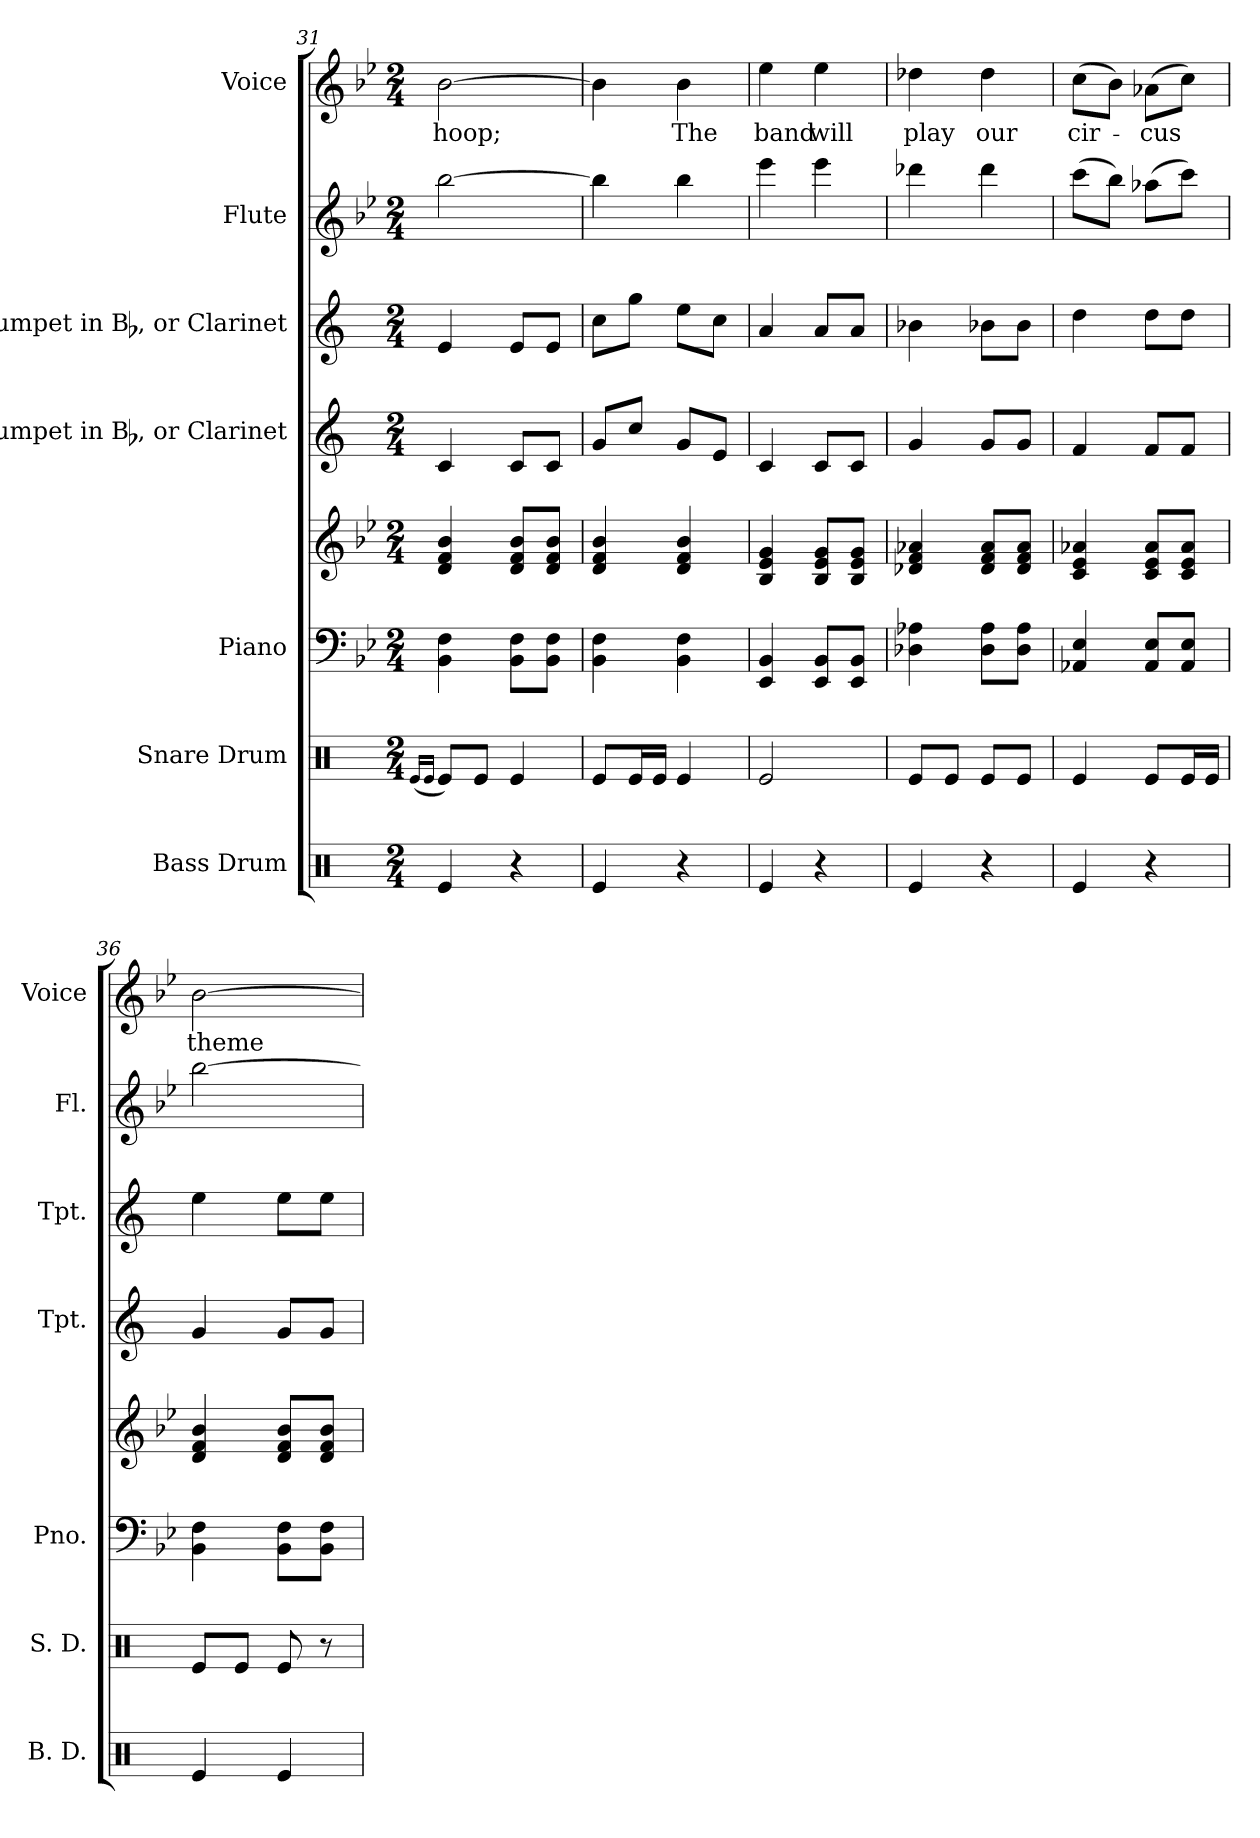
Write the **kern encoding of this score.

**kern	**kern	**kern	**kern	**kern	**kern	**kern	**kern	**text
*part7	*part6	*part5	*part5	*part4	*part3	*part2	*part1	*part1
*staff8	*staff7	*staff6	*staff5	*staff4	*staff3	*staff2	*staff1	*staff1
*I"Bass Drum	*I"Snare Drum	*I"Piano	*	*I"Trumpet in Bb, or Clarinet	*I"Trumpet in Bb, or Clarinet	*I"Flute	*I"Voice	*
*I'B. D.	*I'S. D.	*I'Pno.	*	*I'Tpt.	*I'Tpt.	*I'Fl.	*I'Voice	*
*clefX	*clefX	*clefF4	*clefG2	*clefG2	*clefG2	*clefG2	*clefG2	*
*	*	*	*	*ITrd1c2	*ITrd1c2	*	*	*
*k[]	*k[]	*k[b-e-]	*k[b-e-]	*k[b-e-]	*k[b-e-]	*k[b-e-]	*k[b-e-]	*
*C:	*C:	*B-:	*B-:	*B-:	*B-:	*B-:	*B-:	*
*M2/4	*M2/4	*M2/4	*M2/4	*M2/4	*M2/4	*M2/4	*M2/4	*
=31	=31	=31	=31	=31	=31	=31	=31	=31
.	(16qRei/LL	.	.	.	.	.	.	.
.	16qRei/JJ	.	.	.	.	.	.	.
!	!	!	!	!	!	!	!	!LO:LY:b:color=#000000
4Rei/	8Rei/L)	4BB-i\ 4Fi	4di/ 4fi 4b-i	4B-i/	4di/	[2bb-i\	[2b-i\	hoop;
.	8Rei/J	.	.	.	.	.	.	.
4r	4Rei/	8BB-i\ 8FiL	8di/ 8fi 8b-iL	8B-i/L	8di/L	.	.	.
.	.	8BB-i\ 8FiJ	8di/ 8fi 8b-iJ	8B-i/J	8di/J	.	.	.
!!LO:LB:g=z
=32	=32	=32	=32	=32	=32	=32	=32	=32
4Rei/	8Rei/L	4BB-i\ 4Fi	4di/ 4fi 4b-i	8fi/L	8b-i\L	4bb-i\]	4b-i\]	.
.	16Rei/L	.	.	8b-i/J	8ffi\J	.	.	.
.	16Rei/JJ	.	.	.	.	.	.	.
!	!	!	!	!	!	!	!	!LO:LY:b:color=#000000
4r	4Rei/	4BB-i\ 4Fi	4di/ 4fi 4b-i	8fi/L	8ddi\L	4bb-i\	4b-i\	The
.	.	.	.	8di/J	8b-i\J	.	.	.
=33	=33	=33	=33	=33	=33	=33	=33	=33
!	!	!	!	!	!	!	!	!LO:LY:b:color=#000000
4Rei/	2Rei/	4EE-i/ 4BB-i	4B-i/ 4e-i 4gi	4B-i/	4gi/	4eee-i\	4ee-i\	band
!	!	!	!	!	!	!	!	!LO:LY:b:color=#000000
4r	.	8EE-i/ 8BB-iL	8B-i/ 8e-i 8giL	8B-i/L	8gi/L	4eee-i\	4ee-i\	will
.	.	8EE-i/ 8BB-iJ	8B-i/ 8e-i 8giJ	8B-i/J	8gi/J	.	.	.
=34	=34	=34	=34	=34	=34	=34	=34	=34
!	!	!	!	!	!	!	!	!LO:LY:b:color=#000000
4Rei/	8Rei/L	4D-Xi\ 4A-Xi	4d-Xi/ 4fi 4a-Xi	4fi/	4a-Xi\	4ddd-Xi\	4dd-Xi\	play
.	8Rei/J	.	.	.	.	.	.	.
!	!	!	!	!	!	!	!	!LO:LY:b:color=#000000
4r	8Rei/L	8D-i\ 8A-iL	8d-i/ 8fi 8a-iL	8fi/L	8a-Xi\L	4ddd-i\	4dd-i\	our
.	8Rei/J	8D-i\ 8A-iJ	8d-i/ 8fi 8a-iJ	8fi/J	8a-i\J	.	.	.
=35	=35	=35	=35	=35	=35	=35	=35	=35
!	!	!	!	!	!	!	!	!LO:LY:b:color=#000000
4Rei/	4Rei/	4AA-Xi/ 4E-i	4ci/ 4e-i 4a-Xi	4e-i/	4cci\	(8ccci\L	(8cci\L	cir-
.	.	.	.	.	.	8bb-i\J)	8b-i\J)	.
!	!	!	!	!	!	!	!	!LO:LY:b:color=#000000
4r	8Rei/L	8AA-i/ 8E-iL	8ci/ 8e-i 8a-iL	8e-i/L	8cci\L	(8aa-Xi\L	(8a-Xi\L	-cus
.	16Rei/L	8AA-i/ 8E-iJ	8ci/ 8e-i 8a-iJ	8e-i/J	8cci\J	8ccci\J)	8cci\J)	.
.	16Rei/JJ	.	.	.	.	.	.	.
=36	=36	=36	=36	=36	=36	=36	=36	=36
!	!	!	!	!	!	!	!	!LO:LY:b:color=#000000
4Rei/	8Rei/L	4BB-i\ 4Fi	4di/ 4fi 4b-i	4fi/	4ddi\	[2bb-i\	[2b-i\	theme
.	8Rei/J	.	.	.	.	.	.	.
4Rei/	8Rei/	8BB-i\ 8FiL	8di/ 8fi 8b-iL	8fi/L	8ddi\L	.	.	.
.	8r	8BB-i\ 8FiJ	8di/ 8fi 8b-iJ	8fi/J	8ddi\J	.	.	.
=	=	=	=	=	=	=	=	=
*-	*-	*-	*-	*-	*-	*-	*-	*-
